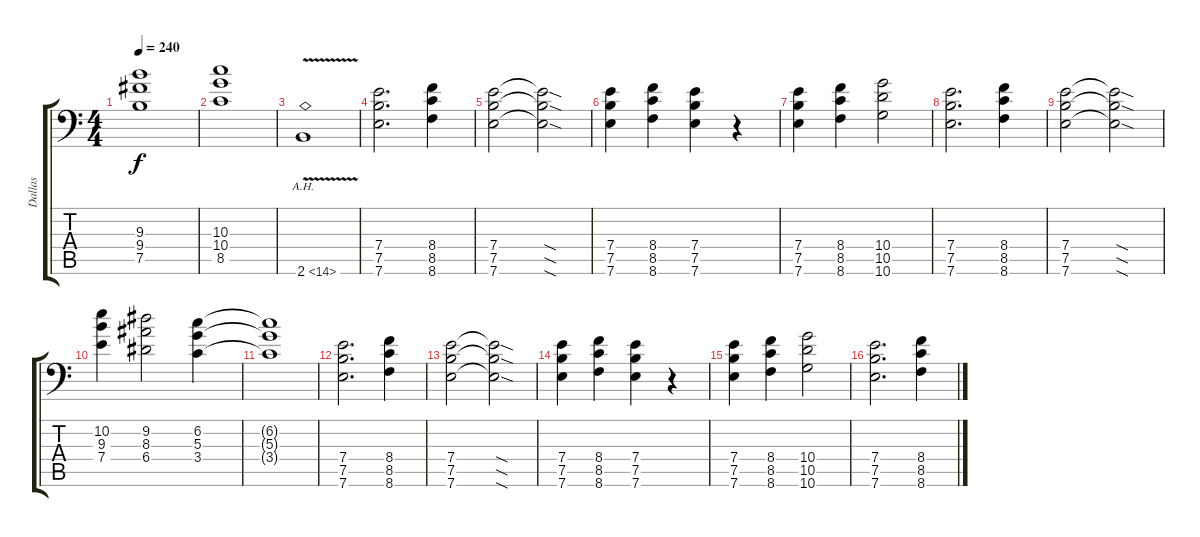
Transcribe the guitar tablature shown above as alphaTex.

\track ("Dallas" "Dallas") {instrument distortionguitar}
\staff {score tabs}
\tuning (B3 Gb3 D3 A2 E2 A1) {hide}
\ts (4 4)
\tempo 240
\clef f4
\ks c
(9.3 9.4 7.5).1{dy f} |
(10.3 10.4 8.5).1 |
2.6{ah 12 v}.1 |
(7.4 7.5 7.6).2{d} (8.4 8.5 8.6).4 |
(7.4 7.5 7.6).2 (7.4{sod t} 7.5{sod t} 7.6{sod t}).2 |
(7.4 7.5 7.6).4 (8.4 8.5 8.6).4 (7.4 7.5 7.6).4 r.4 |
(7.4 7.5 7.6).4 (8.4 8.5 8.6).4 (10.4 10.5 10.6).2 |
(7.4 7.5 7.6).2{d} (8.4 8.5 8.6).4 |
(7.4 7.5 7.6).2 (7.4{sod t} 7.5{sod t} 7.6{sod t}).2 |
(10.2 9.3 7.4).4 (9.2 8.3 6.4).2 (6.2 5.3 3.4).4 |
(6.2{t} 5.3{t} 3.4{t}).1 |
(7.4 7.5 7.6).2{d} (8.4 8.5 8.6).4 |
(7.4 7.5 7.6).2 (7.4{sod t} 7.5{sod t} 7.6{sod t}).2 |
(7.4 7.5 7.6).4 (8.4 8.5 8.6).4 (7.4 7.5 7.6).4 r.4 |
(7.4 7.5 7.6).4 (8.4 8.5 8.6).4 (10.4 10.5 10.6).2 |
(7.4 7.5 7.6).2{d} (8.4 8.5 8.6).4
